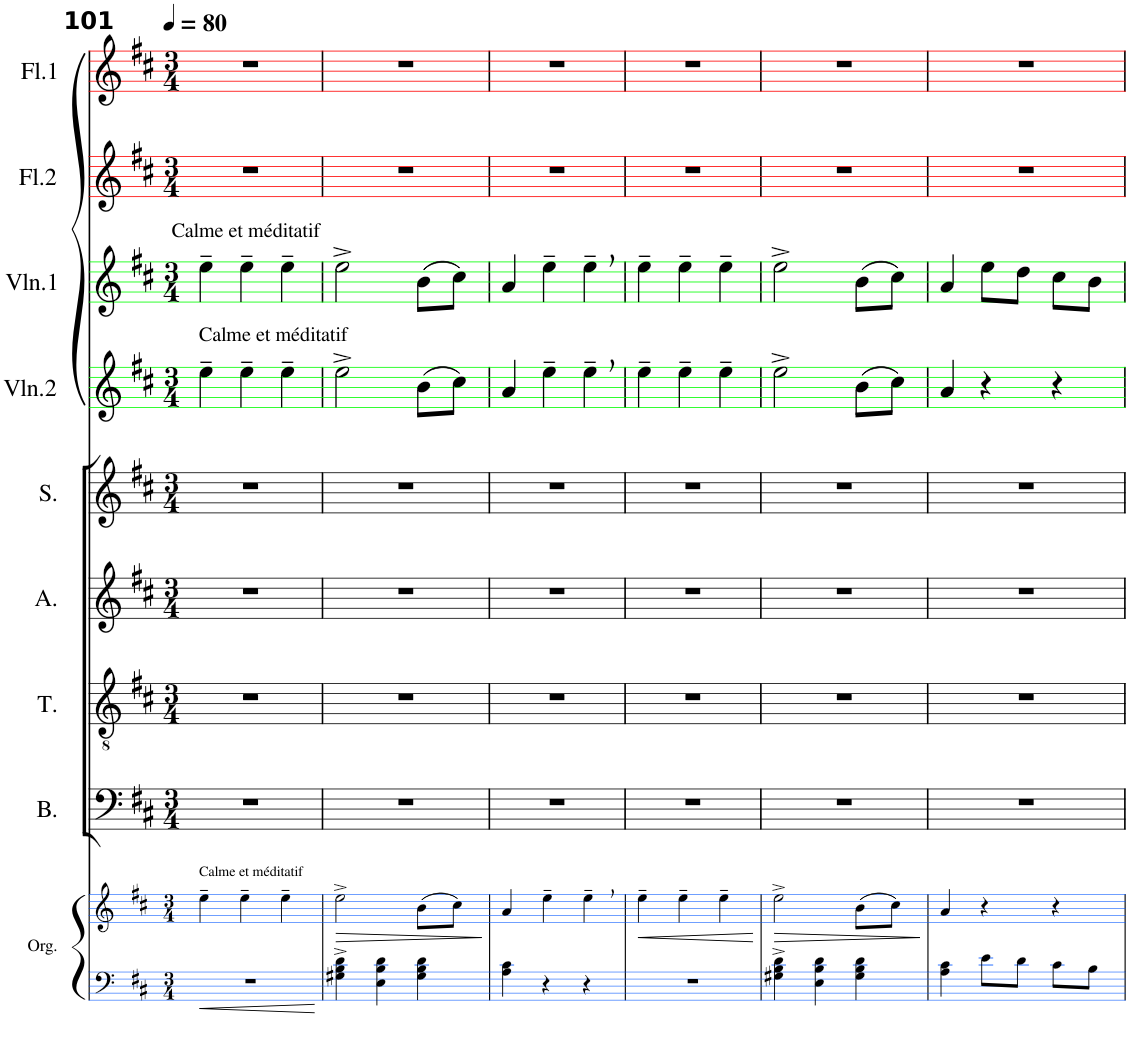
**kern	**kern	**dynam	**kern	**kern	**kern	**kern	**kern	**kern	**kern	**kern
*part9	*part9	*part9	*part8	*part7	*part6	*part5	*part4	*part3	*part2	*part1
*staff10	*staff9	*staff9/10	*staff8	*staff7	*staff6	*staff5	*staff4	*staff3	*staff2	*staff1
*I"Orgue	*	*	*I"Bass	*I"Ténor	*I"Alto	*I"Soprano	*I"Violon 2	*I"Violon 1	*I"Flûte 2	*I"Flûte 1
*I'Org.	*	*	*I'B.	*I'T.	*I'A.	*I'S.	*I'Vln.2	*I'Vln.1	*I'Fl.2	*I'Fl.1
!!LO:PB:g=z
*clefF4	*clefG2	*	*clefF4	*clefGv2	*clefG2	*clefG2	*clefG2	*clefG2	*clefG2	*clefG2
*k[f#c#]	*k[f#c#]	*	*k[f#c#]	*k[f#c#]	*k[f#c#]	*k[f#c#]	*k[f#c#]	*k[f#c#]	*k[f#c#]	*k[f#c#]
*M3/4	*M3/4	*	*M3/4	*M3/4	*M3/4	*M3/4	*M3/4	*M3/4	*M3/4	*M3/4
*MM80	*MM80	*	*MM80	*MM80	*MM80	*MM80	*MM80	*MM80	*MM80	*MM80
=101	=101	=101	=101	=101	=101	=101	=101	=101	=101	=101
!	!	!	!	!	!	!	!	!LO:TX:a:t=Calme et méditatif	!	!
!	!	!	!	!	!	!	!LO:TX:a:t=Calme et méditatif	!	!	!
!	!LO:TX:a:t=Calme et méditatif	!	!	!	!	!	!	!	!	!
2.r	4ee~\	.	2.r	2.r	2.r	2.r	4ee~\	4ee~\	2.r	2.r
.	4ee~\	.	.	.	.	.	4ee~\	4ee~\	.	.
.	4ee~\	.	.	.	.	.	4ee~\	4ee~\	.	.
=102	=102	=102	=102	=102	=102	=102	=102	=102	=102	=102
!	!	!LO:HP:b	!	!	!	!	!	!	!	!
4G#X\^ 4B\^ 4d\^	2ee^\	>	2.r	2.r	2.r	2.r	2ee^\	2ee^\	2.r	2.r
4E\ 4B\ 4d\	.	.	.	.	.	.	.	.	.	.
4G#\ 4B\ 4d\	(8b\L	.	.	.	.	.	(8b\L	(8b\L	.	.
.	8cc#\J)	.	.	.	.	.	8cc#\J)	8cc#\J)	.	.
.	.	]	.	.	.	.	.	.	.	.
=103	=103	=103	=103	=103	=103	=103	=103	=103	=103	=103
4A\ 4c#\	4a/	.	2.r	2.r	2.r	2.r	4a/	4a/	2.r	2.r
4r	4ee~\	.	.	.	.	.	4ee~\	4ee~\	.	.
4r	4ee~,\	.	.	.	.	.	4ee~,\	4ee~,\	.	.
=104	=104	=104	=104	=104	=104	=104	=104	=104	=104	=104
!	!	!LO:HP:b	!	!	!	!	!	!	!	!
2.r	4ee~\	<	2.r	2.r	2.r	2.r	4ee~\	4ee~\	2.r	2.r
.	4ee~\	.	.	.	.	.	4ee~\	4ee~\	.	.
.	4ee~\	.	.	.	.	.	4ee~\	4ee~\	.	.
.	.	[	.	.	.	.	.	.	.	.
=105	=105	=105	=105	=105	=105	=105	=105	=105	=105	=105
!	!	!LO:HP:b	!	!	!	!	!	!	!	!
4G#X\^ 4B\^ 4d\^	2ee^\	>	2.r	2.r	2.r	2.r	2ee^\	2ee^\	2.r	2.r
4E\ 4B\ 4d\	.	.	.	.	.	.	.	.	.	.
4G#\ 4B\ 4d\	(8b\L	.	.	.	.	.	(8b\L	(8b\L	.	.
.	8cc#\J)	.	.	.	.	.	8cc#\J)	8cc#\J)	.	.
.	.	]	.	.	.	.	.	.	.	.
=106	=106	=106	=106	=106	=106	=106	=106	=106	=106	=106
4A\ 4c#\	4a/	.	2.r	2.r	2.r	2.r	4a/	4a/	2.r	2.r
8e\L	4r	.	.	.	.	.	4r	8ee\L	.	.
8d\J	.	.	.	.	.	.	.	8dd\J	.	.
8c#\L	4r	.	.	.	.	.	4r	8cc#\L	.	.
8B\J	.	.	.	.	.	.	.	8b\J	.	.
=	=	=	=	=	=	=	=	=	=	=
*-	*-	*-	*-	*-	*-	*-	*-	*-	*-	*-
